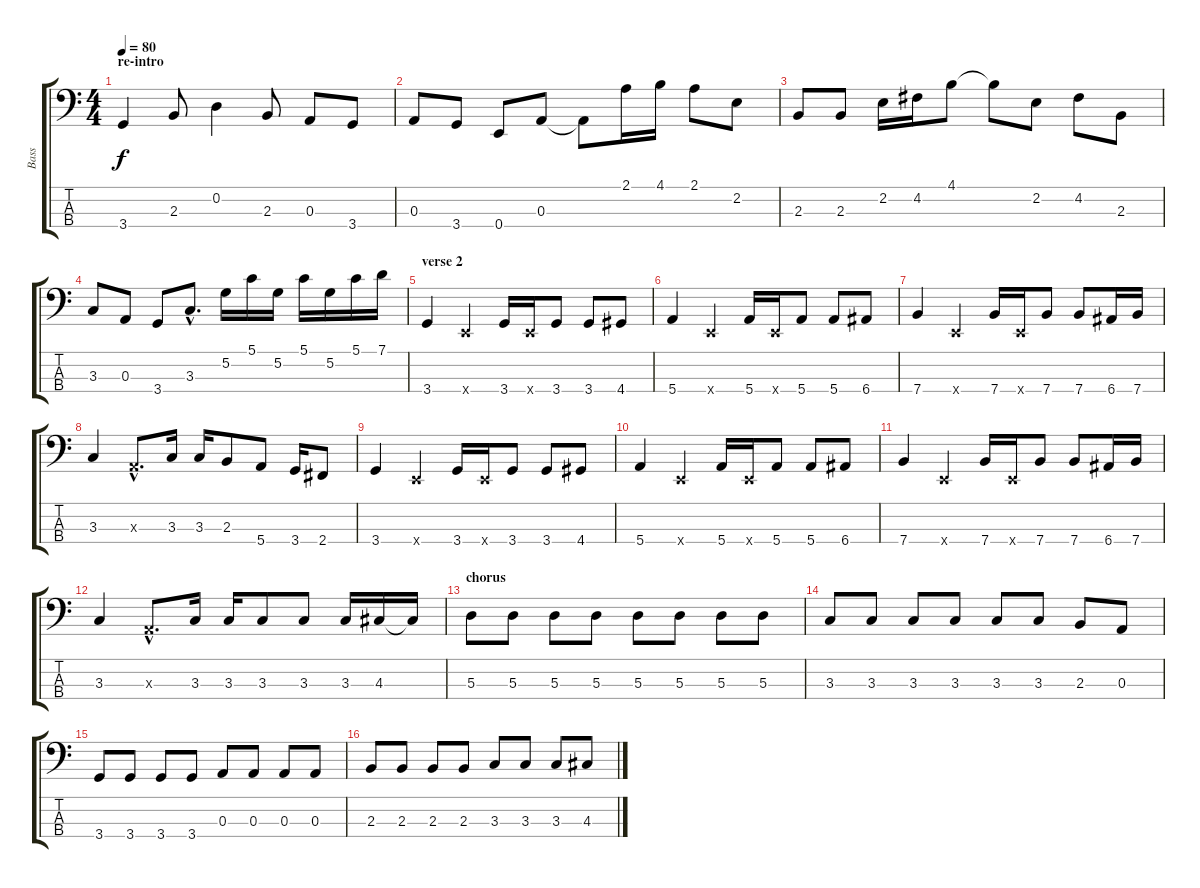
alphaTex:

\track ("Bass" "Bass") {instrument electricbassfinger}
\staff {score tabs}
\tuning (G2 D2 A1 E1) {hide}
\ts (4 4)
\section ("" "re-intro")
\tempo 80
\clef f4
\ks c
3.4.4{dy f} 2.3.8 0.2.4 2.3.8 0.3.8 3.4.8 |
0.3.8 3.4.8 0.4.8 0.3.8 0.3{t}.8 2.1.16 4.1.16 2.1.8 2.2.8 |
2.3.8 2.3.8 2.2.16 4.2.16 4.1.8 4.1{t}.8 2.2.8 4.2.8 2.3.8 |
3.3.8 0.3.8 3.4.8 3.3{hac}.8{d} 5.2.16 5.1.16 5.2.16 5.1.16 5.2.16 5.1.16 7.1.16 |
\section ("" "verse 2")
3.4.4 0.4{x}.4 3.4.16 0.4{x}.16 3.4.8 3.4.8 4.4.8 |
5.4.4 0.4{x}.4 5.4.16 0.4{x}.16 5.4.8 5.4.8 6.4.8 |
7.4.4 0.4{x}.4 7.4.16 0.4{x}.16 7.4.8 7.4.8 6.4.16 7.4.16 |
3.3.4 0.3{hac x}.8{d} 3.3.16 3.3.16 2.3.8 5.4.8 3.4.16 2.4.8 |
3.4.4 0.4{x}.4 3.4.16 0.4{x}.16 3.4.8 3.4.8 4.4.8 |
5.4.4 0.4{x}.4 5.4.16 0.4{x}.16 5.4.8 5.4.8 6.4.8 |
7.4.4 0.4{x}.4 7.4.16 0.4{x}.16 7.4.8 7.4.8 6.4.16 7.4.16 |
3.3.4 0.3{hac x}.8{d} 3.3.16 3.3.16 3.3.8 3.3.8 3.3.16 4.3.16 4.3{t}.16 |
\section ("" "chorus")
5.3.8 5.3.8 5.3.8 5.3.8 5.3.8 5.3.8 5.3.8 5.3.8 |
3.3.8 3.3.8 3.3.8 3.3.8 3.3.8 3.3.8 2.3.8 0.3.8 |
3.4.8 3.4.8 3.4.8 3.4.8 0.3.8 0.3.8 0.3.8 0.3.8 |
2.3.8 2.3.8 2.3.8 2.3.8 3.3.8 3.3.8 3.3.8 4.3.8
